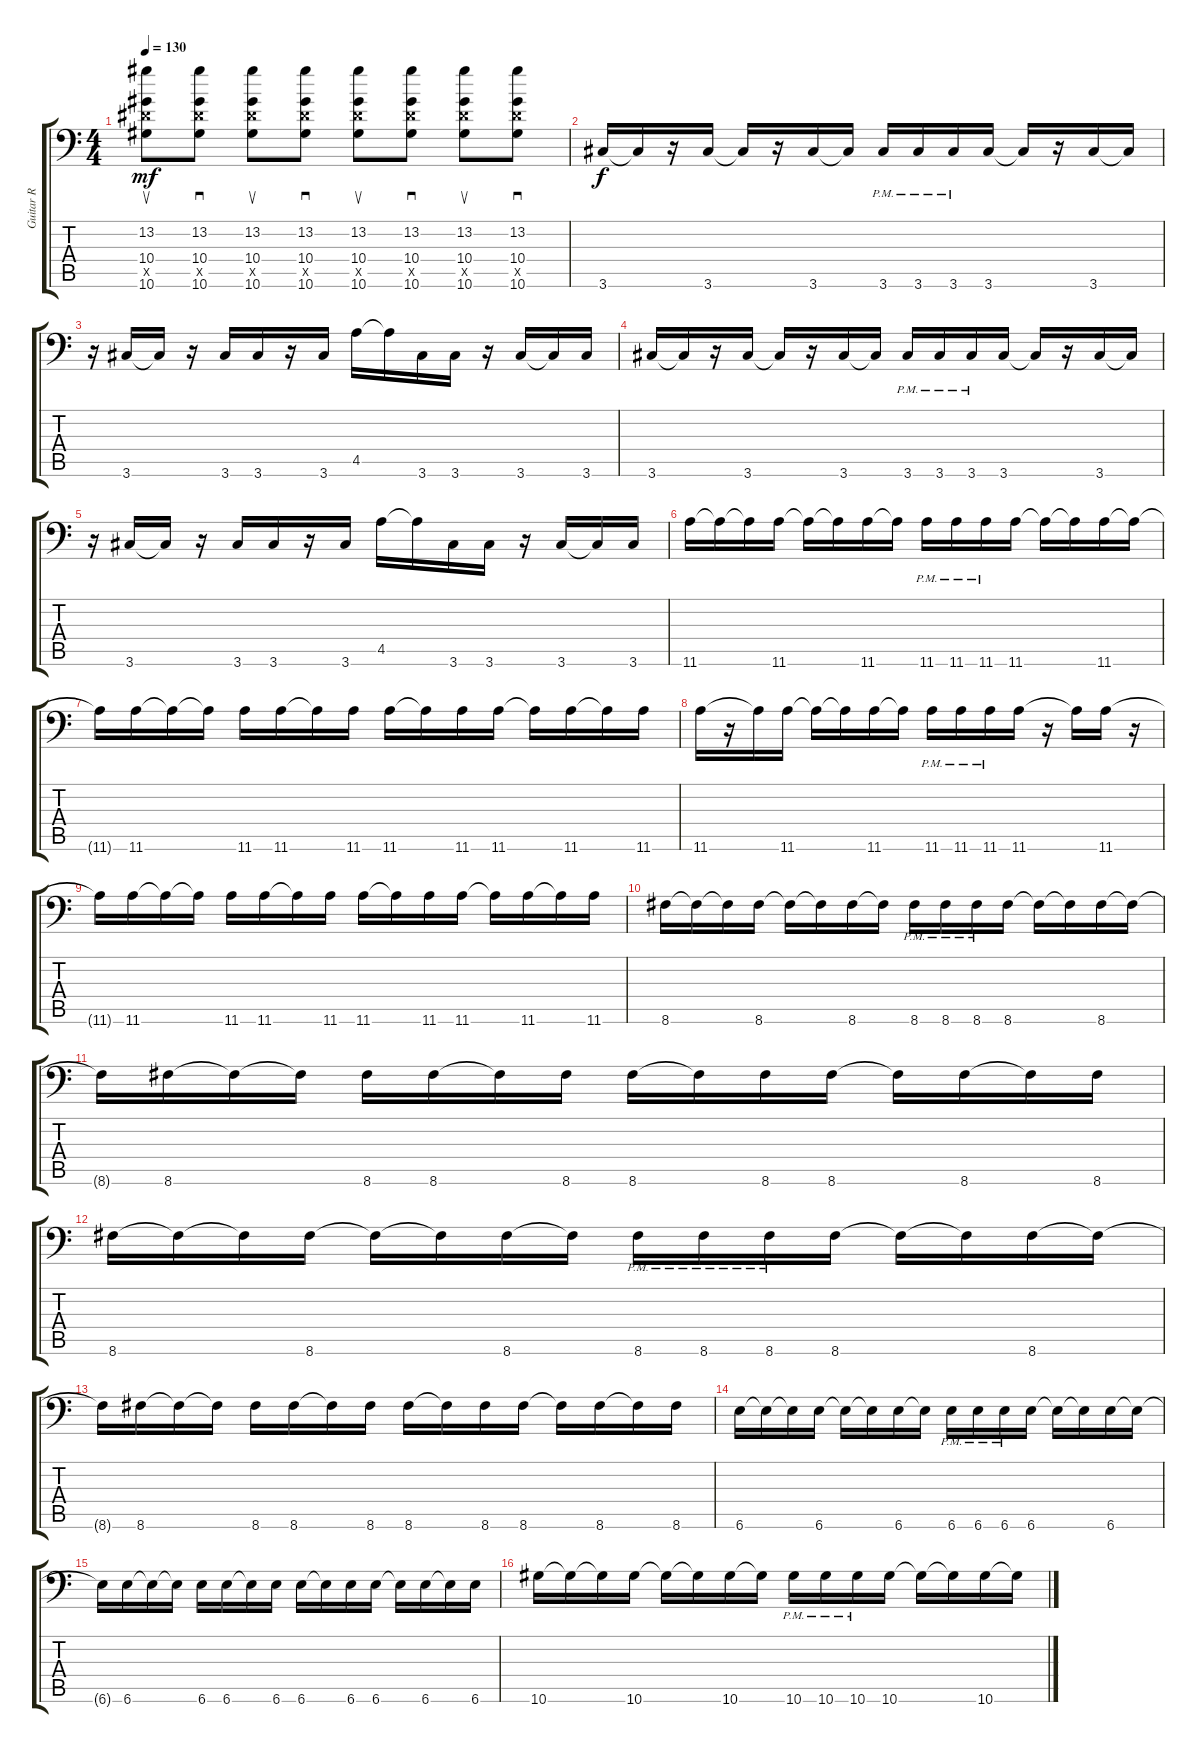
\track ("Guitar R" "Guitar R") {instrument distortionguitar}
\staff {score tabs}
\tuning (C4 G3 Eb3 Bb2 F2 Bb1) {hide}
\ts (4 4)
\tempo 130
\clef f4
\ks c
(13.2 10.4 10.5{x} 10.6).8{su dy mf} (13.2 10.4 10.5{x} 10.6).8{sd} (13.2 10.4 10.5{x} 10.6).8{su} (13.2 10.4 10.5{x} 10.6).8{sd} (13.2 10.4 10.5{x} 10.6).8{su} (13.2 10.4 10.5{x} 10.6).8{sd} (13.2 10.4 10.5{x} 10.6).8{su} (13.2 10.4 10.5{x} 10.6).8{sd} |
3.6.16{dy f} 3.6{t}.16 r.16 3.6.16 3.6{t}.16 r.16 3.6.16 3.6{t}.16 3.6{pm}.16 3.6{pm}.16 3.6{pm}.16 3.6.16 3.6{t}.16 r.16 3.6.16 3.6{t}.16 |
r.16 3.6.16 3.6{t}.16 r.16 3.6.16 3.6.16 r.16 3.6.16 4.5.16 4.5{t}.16 3.6.16 3.6.16 r.16 3.6.16 3.6{t}.16 3.6.16 |
3.6.16 3.6{t}.16 r.16 3.6.16 3.6{t}.16 r.16 3.6.16 3.6{t}.16 3.6{pm}.16 3.6{pm}.16 3.6{pm}.16 3.6.16 3.6{t}.16 r.16 3.6.16 3.6{t}.16 |
r.16 3.6.16 3.6{t}.16 r.16 3.6.16 3.6.16 r.16 3.6.16 4.5.16 4.5{t}.16 3.6.16 3.6.16 r.16 3.6.16 3.6{t}.16 3.6.16 |
11.6.16 11.6{t}.16 11.6{t}.16 11.6.16 11.6{t}.16 11.6{t}.16 11.6.16 11.6{t}.16 11.6{pm}.16 11.6{pm}.16 11.6{pm}.16 11.6.16 11.6{t}.16 11.6{t}.16 11.6.16 11.6{t}.16 |
11.6{t}.16 11.6.16 11.6{t}.16 11.6{t}.16 11.6.16 11.6.16 11.6{t}.16 11.6.16 11.6.16 11.6{t}.16 11.6.16 11.6.16 11.6{t}.16 11.6.16 11.6{t}.16 11.6.16 |
11.6.16 r.16 11.6{t}.16 11.6.16 11.6{t}.16 11.6{t}.16 11.6.16 11.6{t}.16 11.6{pm}.16 11.6{pm}.16 11.6{pm}.16 11.6.16 r.16 11.6{t}.16 11.6.16 r.16 |
11.6{t}.16 11.6.16 11.6{t}.16 11.6{t}.16 11.6.16 11.6.16 11.6{t}.16 11.6.16 11.6.16 11.6{t}.16 11.6.16 11.6.16 11.6{t}.16 11.6.16 11.6{t}.16 11.6.16 |
8.6.16 8.6{t}.16 8.6{t}.16 8.6.16 8.6{t}.16 8.6{t}.16 8.6.16 8.6{t}.16 8.6{pm}.16 8.6{pm}.16 8.6{pm}.16 8.6.16 8.6{t}.16 8.6{t}.16 8.6.16 8.6{t}.16 |
8.6{t}.16 8.6.16 8.6{t}.16 8.6{t}.16 8.6.16 8.6.16 8.6{t}.16 8.6.16 8.6.16 8.6{t}.16 8.6.16 8.6.16 8.6{t}.16 8.6.16 8.6{t}.16 8.6.16 |
8.6.16 8.6{t}.16 8.6{t}.16 8.6.16 8.6{t}.16 8.6{t}.16 8.6.16 8.6{t}.16 8.6{pm}.16 8.6{pm}.16 8.6{pm}.16 8.6.16 8.6{t}.16 8.6{t}.16 8.6.16 8.6{t}.16 |
8.6{t}.16 8.6.16 8.6{t}.16 8.6{t}.16 8.6.16 8.6.16 8.6{t}.16 8.6.16 8.6.16 8.6{t}.16 8.6.16 8.6.16 8.6{t}.16 8.6.16 8.6{t}.16 8.6.16 |
6.6.16 6.6{t}.16 6.6{t}.16 6.6.16 6.6{t}.16 6.6{t}.16 6.6.16 6.6{t}.16 6.6{pm}.16 6.6{pm}.16 6.6{pm}.16 6.6.16 6.6{t}.16 6.6{t}.16 6.6.16 6.6{t}.16 |
6.6{t}.16 6.6.16 6.6{t}.16 6.6{t}.16 6.6.16 6.6.16 6.6{t}.16 6.6.16 6.6.16 6.6{t}.16 6.6.16 6.6.16 6.6{t}.16 6.6.16 6.6{t}.16 6.6.16 |
10.6.16 10.6{t}.16 10.6{t}.16 10.6.16 10.6{t}.16 10.6{t}.16 10.6.16 10.6{t}.16 10.6{pm}.16 10.6{pm}.16 10.6{pm}.16 10.6.16 10.6{t}.16 10.6{t}.16 10.6.16 10.6{t}.16
